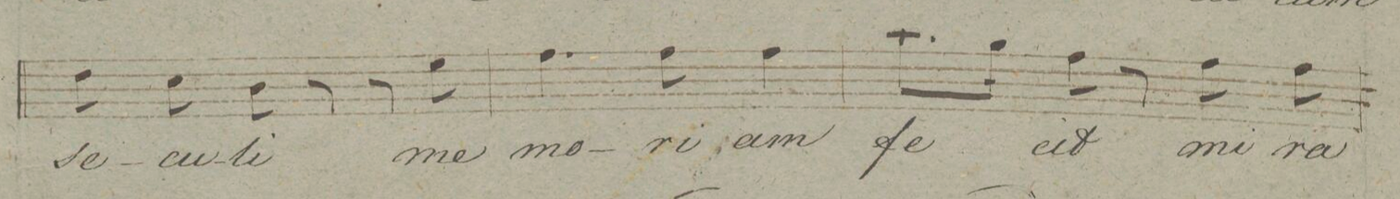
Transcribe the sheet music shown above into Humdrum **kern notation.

**kern	**text	**dynam
*I"Tenore.	*	*
*clefC4	*	*
*k[f#]	*	*
*M3/4	*	*
8c\	Se-	.
8B\	-cu-	.
8A\	-li	.
8r	.	.
8r	.	.
8d\	me-	.
=27	=27	=27
4.e\	-mo-	.
8e\	-ri-	.
4e\	-am	.
=28	=28	=28
8.g\L	fe-	.
16f#\Jk	.	.
8e\	-cit	.
8r	.	.
8e\	mi-	.
8e\	-ra-	.
=29	=29	=29
*-	*-	*-
